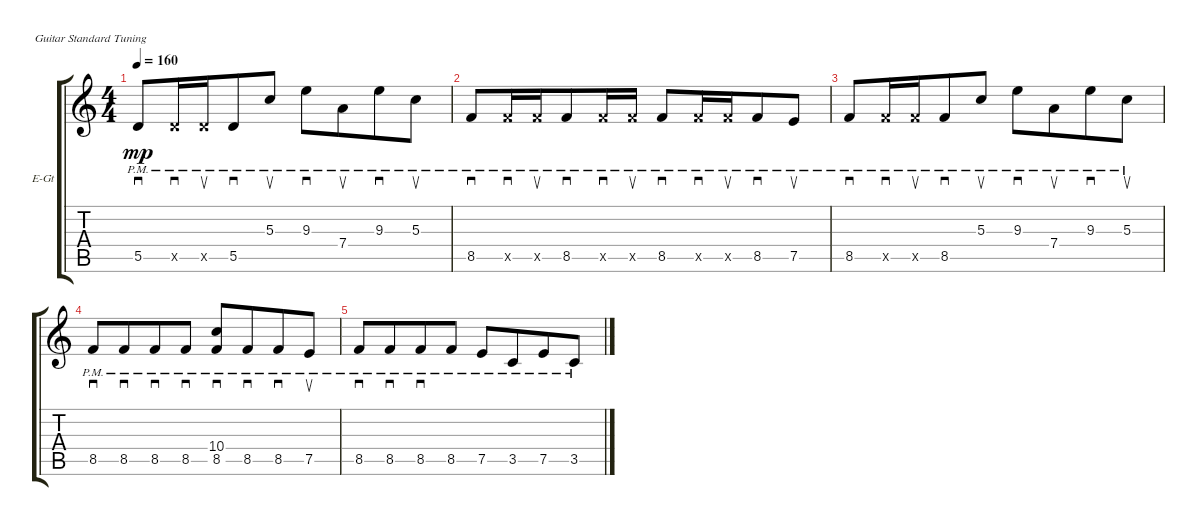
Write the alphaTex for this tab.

\bracketExtendMode groupsimilarinstruments
\firstSystemTrackNameOrientation horizontal
\otherSystemsTrackNameOrientation horizontal
\track ("Гитара 3" "E-Gt") {instrument overdrivenguitar}
\staff {score tabs}
\tuning (E4 B3 G3 D3 A2 E2)
\ts (4 4)
\tempo 160
\clef g2
\ks c
5.5{pm}.8{sd dy mp} 5.5{pm x}.16{sd} 5.5{pm x}.16{su beam merge} 5.5{pm}.8{sd} 5.3{pm}.8{su} 9.3{pm}.8{sd} 7.4{pm}.8{su beam merge} 9.3{pm}.8{sd} 5.3{pm}.8{su} |
8.5{pm}.8{sd} 8.5{pm x}.16{sd} 8.5{pm x}.16{su beam merge} 8.5{pm}.8{sd} 8.5{pm x}.16{sd} 8.5{pm x}.16{su} 8.5{pm}.8{sd} 8.5{pm x}.16{sd} 8.5{pm x}.16{su beam merge} 8.5{pm}.8{sd} 7.5{pm}.8{su} |
8.5{pm}.8{sd} 8.5{pm x}.16{sd} 8.5{pm x}.16{su beam merge} 8.5{pm}.8{sd} 5.3{pm}.8{su} 9.3{pm}.8{sd} 7.4{pm}.8{su beam merge} 9.3{pm}.8{sd} 5.3{pm}.8{su} |
8.5{pm}.8{sd beam merge} 8.5{pm}.8{sd beam merge} 8.5{pm}.8{sd beam merge} 8.5{pm}.8{sd} (10.4{pm} 8.5{pm}).8{sd beam merge} 8.5{pm}.8{sd beam merge} 8.5{pm}.8{sd} 7.5{pm}.8{su} |
8.5{pm}.8{sd beam merge} 8.5{pm}.8{sd beam merge} 8.5{pm}.8{sd} 8.5{pm}.8 7.5{pm}.8 3.5{pm}.8{beam merge} 7.5{pm}.8 3.5{pm}.8
